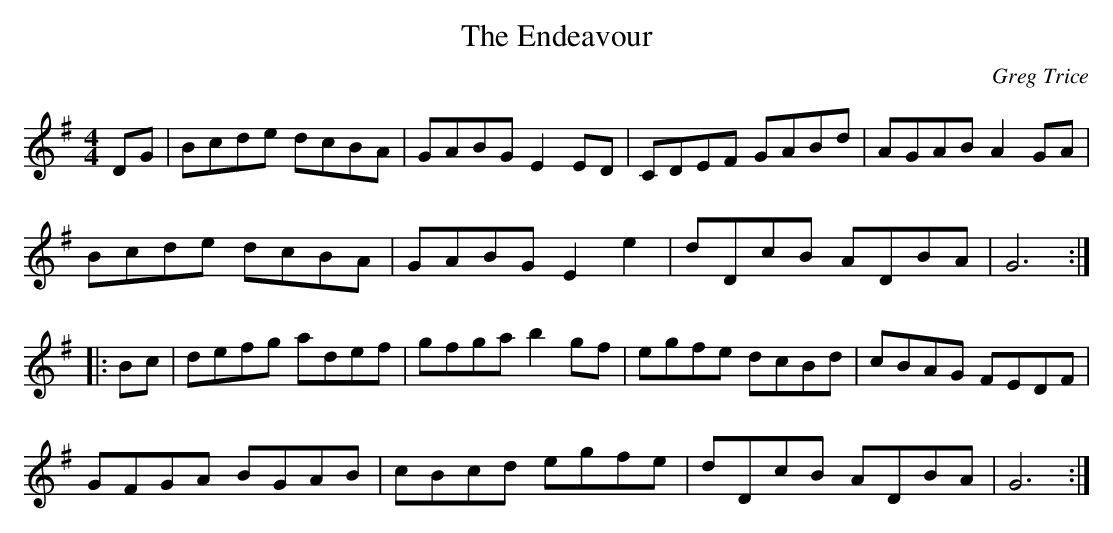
X:1
T: The Endeavour
C: Greg Trice
M: 4/4
L: 1/8
K: G
DG | Bcde dcBA | GABG E2ED | CDEF GABd | AGAB A2GA |
Bcde dcBA | GABG E2e2 | dDcB ADBA | G6 ::
Bc | defg adef | gfga b2gf | egfe dcBd | cBAG FEDF |
GFGA BGAB | cBcd egfe | dDcB ADBA |G6 :|
